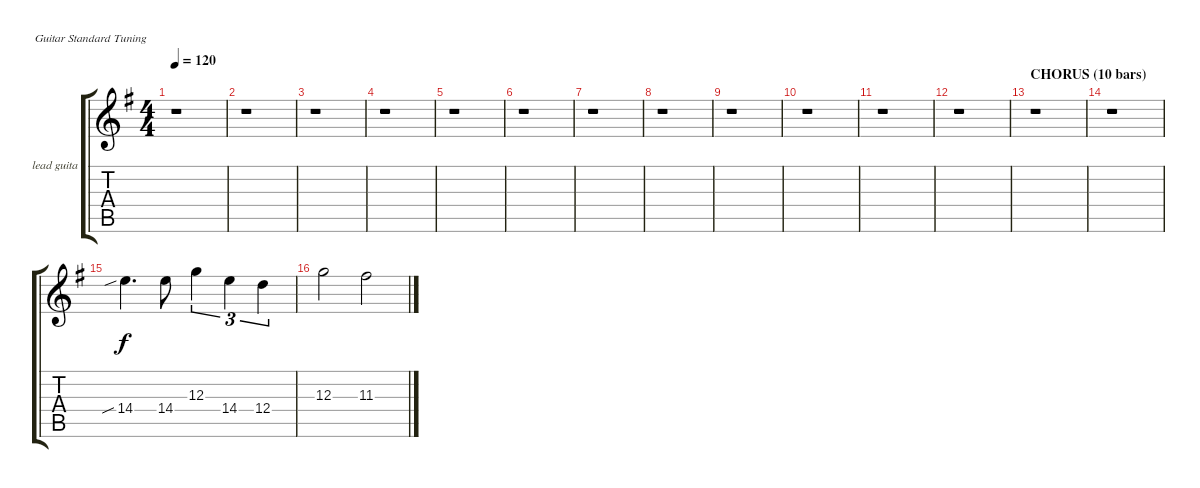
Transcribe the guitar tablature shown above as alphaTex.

\defaultSystemsLayout 4
\bracketExtendMode groupsimilarinstruments
\firstSystemTrackNameOrientation horizontal
\otherSystemsTrackNameOrientation horizontal
\track ("lead guitar" "lead guita") {instrument overdrivenguitar}
\staff {score tabs}
\tuning (E4 B3 G3 D3 A2 E2)
\ts (4 4)
\tempo 120
\clef g2
\scale
1.16646
\ks eminor
r.1{dy f} |
\scale
0.944515 r.1 |
\scale
0.944515 r.1 |
\scale
0.944515 r.1 |
\scale
1.16646 r.1 |
\scale
0.944515 r.1 |
\scale
0.944515 r.1 |
\scale
0.944515 r.1 |
\scale
1.16646 r.1 |
\scale
0.944515 r.1 |
\scale
0.944515 r.1 |
\scale
0.944515 r.1 |
\section ("" "CHORUS (10 bars)")
\scale
1.16646 r.1 |
\scale
0.944515 r.1 |
\scale
0.944515 14.4{sib}.4{d} 14.4.8 12.3.4{tu (3 2)} 14.4.4{tu (3 2)} 12.4.4{tu (3 2)} |
\scale
0.944515 12.3.2 11.3.2
